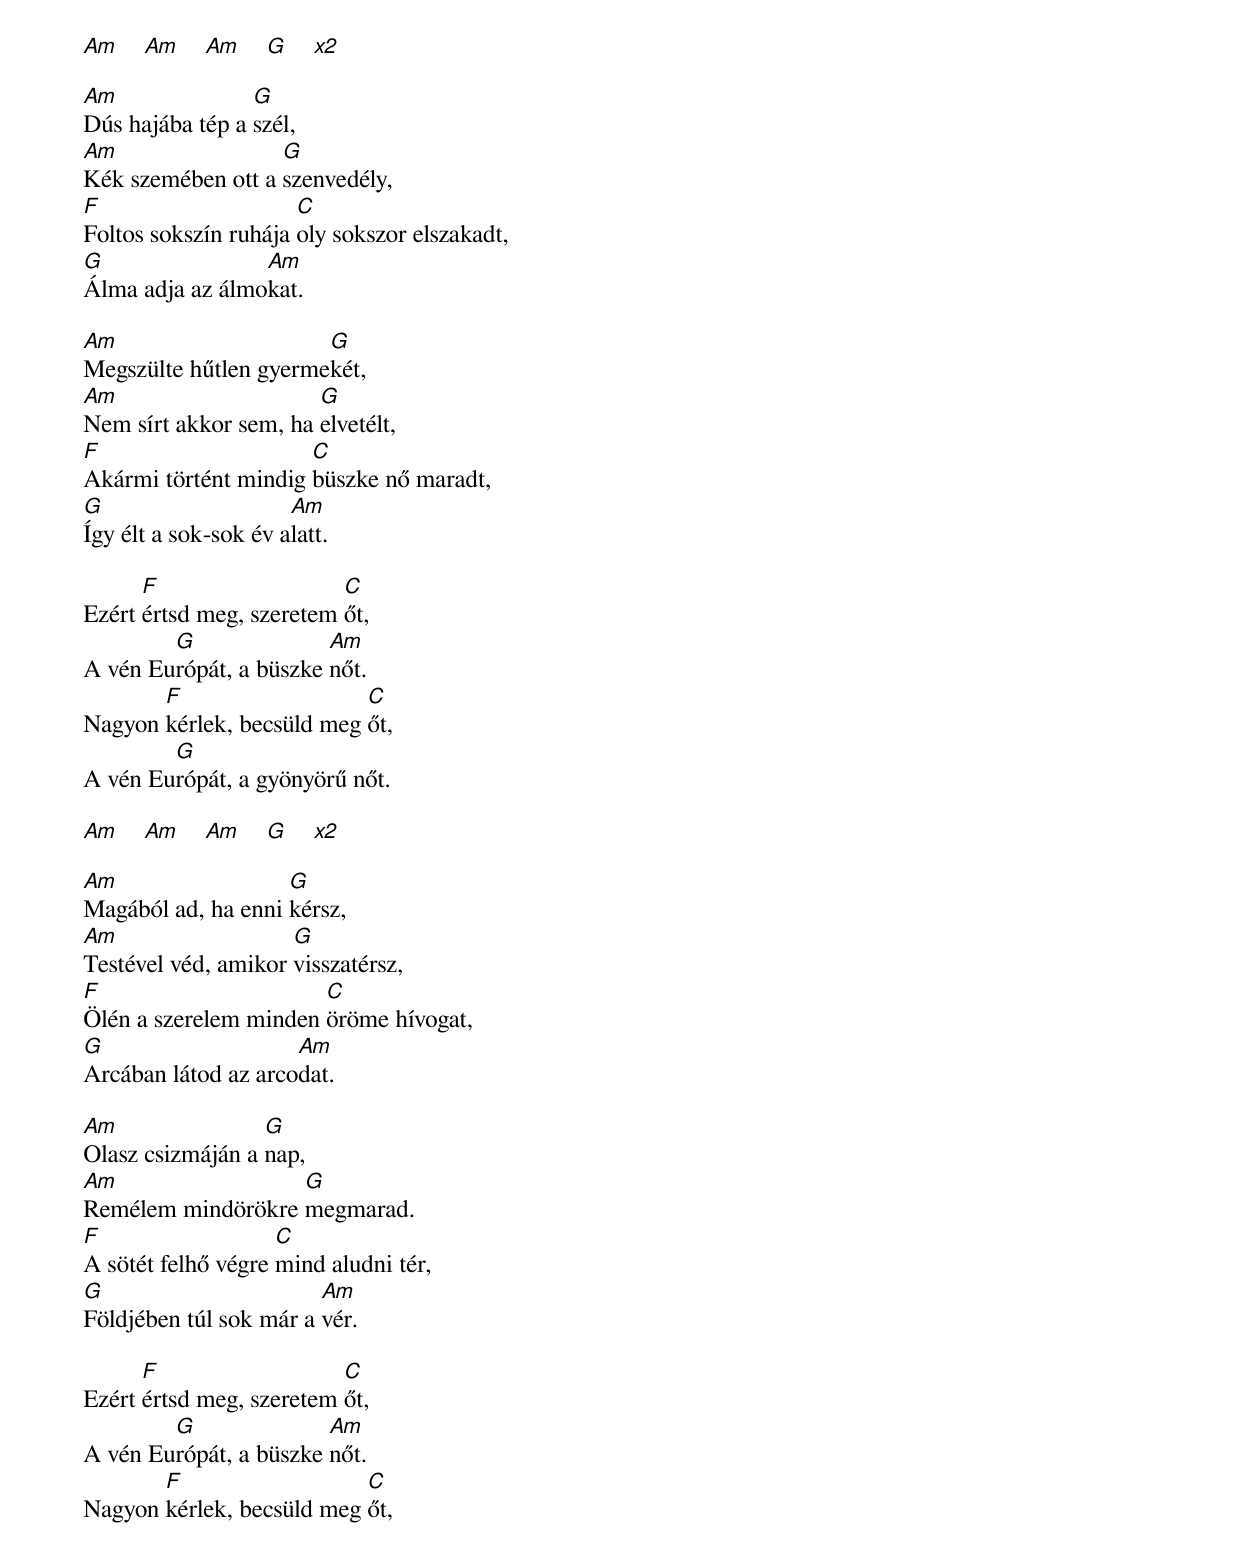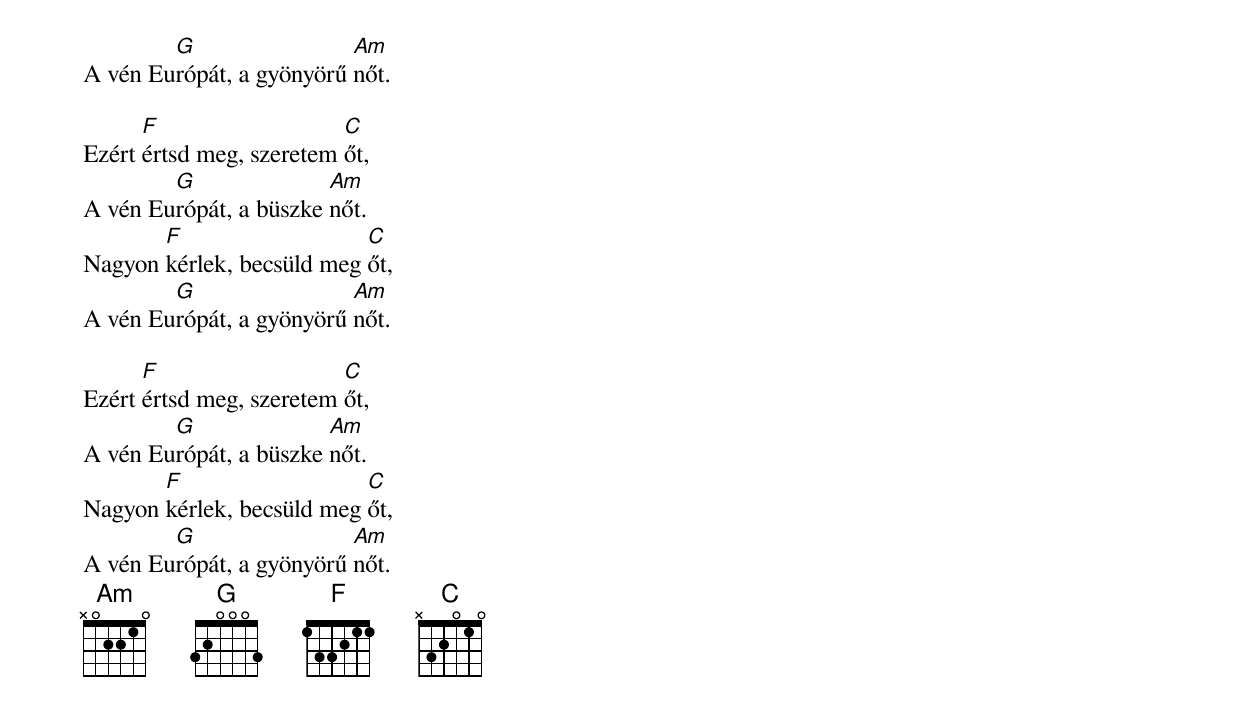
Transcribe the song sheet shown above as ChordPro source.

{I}
[Am]    [Am]    [Am]    [G]    [x2]

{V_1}
[Am]Dús hajába tép a [G]szél,
[Am]Kék szemében ott a [G]szenvedély,
[F]Foltos sokszín ruhája [C]oly sokszor elszakadt,
[G]Álma adja az álmo[Am]kat.

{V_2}
[Am]Megszülte hűtlen gyerme[G]két,
[Am]Nem sírt akkor sem, ha [G]elvetélt,
[F]Akármi történt mindig [C]büszke nő maradt,
[G]Így élt a sok-sok év a[Am]latt.

{C}
Ezért [F]értsd meg, szeretem [C]őt,
A vén Eu[G]rópát, a büszke [Am]nőt.
Nagyon [F]kérlek, becsüld meg [C]őt,
A vén Eu[G]rópát, a gyönyörű nőt.

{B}
[Am]    [Am]    [Am]    [G]    [x2]

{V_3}
[Am]Magából ad, ha enni [G]kérsz,
[Am]Testével véd, amikor [G]visszatérsz,
[F]Ölén a szerelem minden [C]öröme hívogat,
[G]Arcában látod az arco[Am]dat.

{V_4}
[Am]Olasz csizmáján a [G]nap,
[Am]Remélem mindörökre [G]megmarad.
[F]A sötét felhő végre [C]mind aludni tér,
[G]Földjében túl sok már a [Am]vér.

{C}
Ezért [F]értsd meg, szeretem [C]őt,
A vén Eu[G]rópát, a büszke [Am]nőt.
Nagyon [F]kérlek, becsüld meg [C]őt,
A vén Eu[G]rópát, a gyönyörű [Am]nőt.

{C}
Ezért [F]értsd meg, szeretem [C]őt,
A vén Eu[G]rópát, a büszke [Am]nőt.
Nagyon [F]kérlek, becsüld meg [C]őt,
A vén Eu[G]rópát, a gyönyörű [Am]nőt.

{C}
Ezért [F]értsd meg, szeretem [C]őt,
A vén Eu[G]rópát, a büszke [Am]nőt.
Nagyon [F]kérlek, becsüld meg [C]őt,
A vén Eu[G]rópát, a gyönyörű [Am]nőt.
